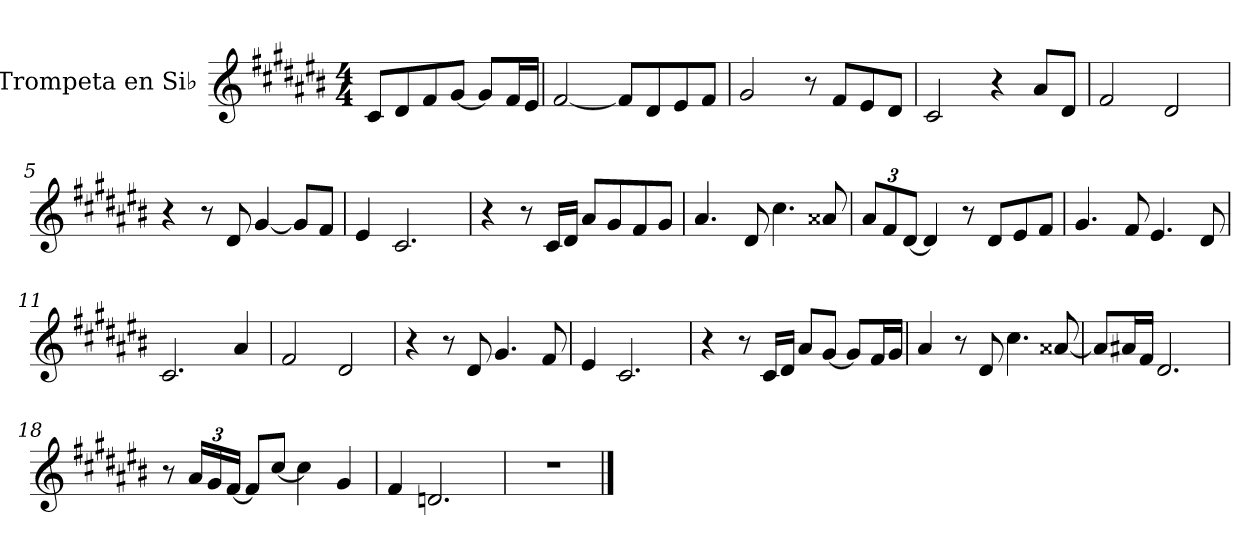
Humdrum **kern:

**kern
*part1
*staff1
*I"Trompeta en Si♭
*I'Tpt. Si♭
*clefG2
*ITrd1c2
*k[f#c#g#d#a#]
*M4/4
*MM71
=
8B/L
8c#/
8e/
[8f#/J
8f#/L]
16e/L
16d#/JJ
=1
[2e/
8e/L]
8c#/
8d#/
8e/J
=2
2f#/
8r
8e/L
8d#/
8c#/J
=3
2B/
4r
8g#/L
8c#/J
=4
2e/
2c#/
=5
4r
8r
8c#/
[4f#/
8f#/L]
8e/J
=6
4d#/
2.B/
!!LO:LB:g=z
=7
4r
8r
16B/LL
16c#/JJ
8g#/L
8f#/
8e/
8f#/J
=8
4.g#/
8c#/
4.b\
8g##X/
=9
*Xbrackettup
12g#/L
12e/
[12c#/J
4c#/]
8r
8c#/L
8d#/
8e/J
=10
4.f#/
8e/
4.d#/
8c#/
=11
2.B/
4g#/
=12
2e/
2c#/
!!LO:LB:g=z
=13
4r
8r
8c#/
4.f#/
8e/
=14
4d#/
2.B/
=15
4r
8r
16B/LL
16c#/JJ
8g#/L
[8f#/J
8f#/L]
16e/L
16f#/JJ
=16
4g#/
8r
8c#/
4.b\
[8g##X/
=17
8g##/L]
16g#X/L
16e/JJ
2.c#/
=18
8r
24g#/LL
24f#/
[24e/JJ
8e/L]
[8b/J
4b\]
4f#/
!!LO:LB:g=z
=19
4e/
2.cn/
=20
1r
==
*-
